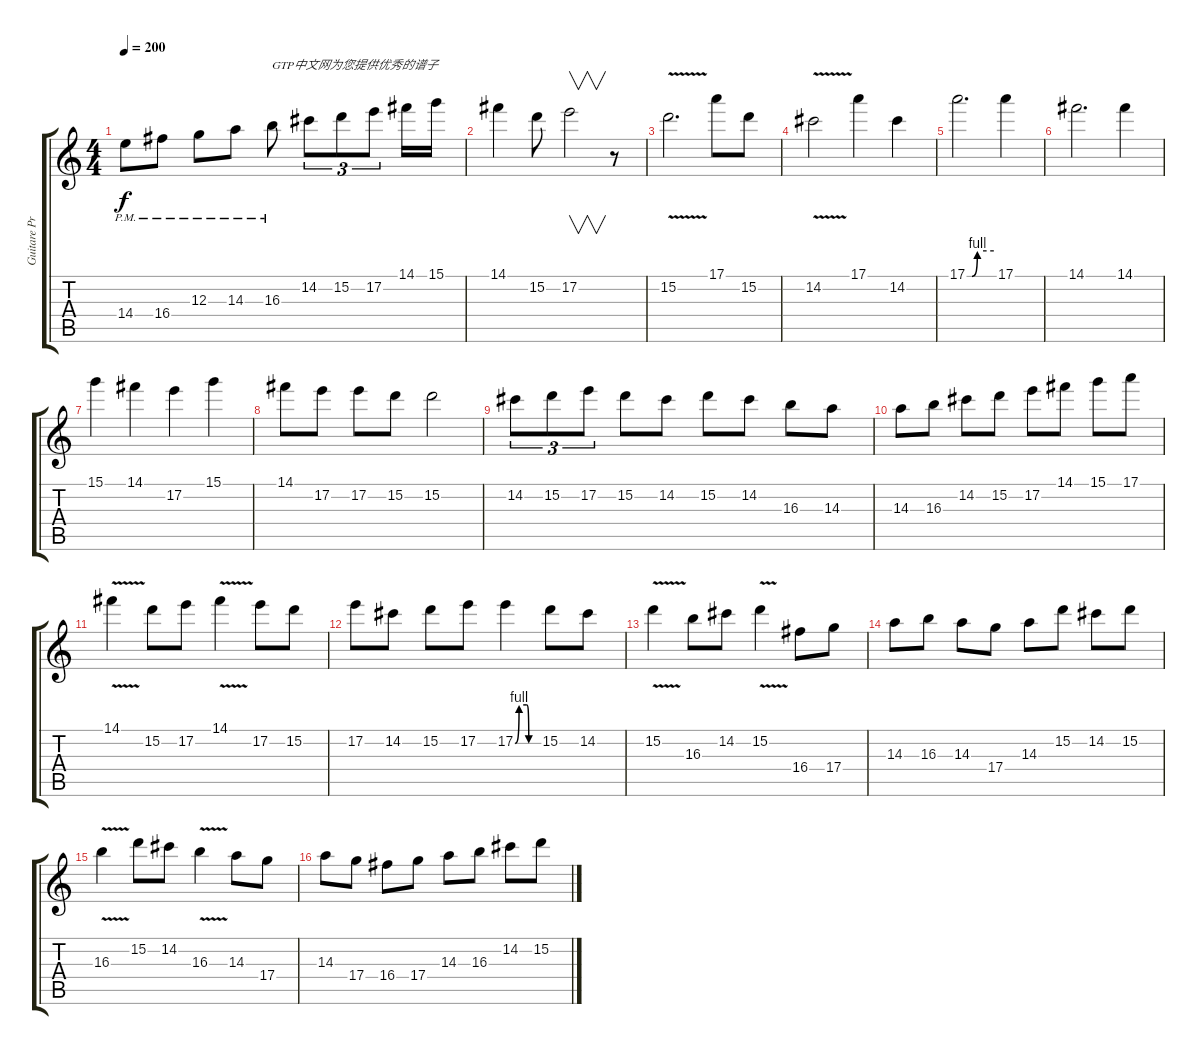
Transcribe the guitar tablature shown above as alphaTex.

\track ("Guitare Principale" "Guitare Pr") {instrument distortionguitar}
\staff {score tabs}
\tuning (E4 B3 G3 D3 A2 E2) {hide}
\ts (4 4)
\tempo 200
\clef g2
\ks c
14.4{pm}.8{dy f} 16.4{pm}.8 12.3{pm}.8 14.3{pm}.8 16.3{pm}.8{txt "GTP中文网为您提供优秀的谱子"} 14.2.8{tu (3 2)} 15.2.8{tu (3 2)} 17.2.8{tu (3 2)} 14.1.16 15.1.16 |
14.1.4 15.2.8 17.2.2{v} r.8 |
15.2{v}.2{d} 17.1.8 15.2.8 |
14.2{v}.2 17.1.4 14.2.4 |
17.1{be (custom 0 0 11 0 23 4 60 4)}.2{d} 17.1.4 |
14.1.2{d} 14.1.4 |
15.1.4 14.1.4 17.2.4 15.1.4 |
14.1.8 17.2.8 17.2.8 15.2.8 15.2.2 |
14.2.8{tu (3 2)} 15.2.8{tu (3 2)} 17.2.8{tu (3 2)} 15.2.8 14.2.8 15.2.8 14.2.8 16.3.8 14.3.8 |
14.3.8 16.3.8 14.2.8 15.2.8 17.2.8 14.1.8 15.1.8 17.1.8 |
14.1{v}.4 15.2.8 17.2.8 14.1{v}.4 17.2.8 15.2.8 |
17.2.8 14.2.8 15.2.8 17.2.8 17.2{be (custom 0 0 10 4 30 4 35 0 60 0)}.4 15.2.8 14.2.8 |
15.2{v}.4 16.3.8 14.2.8 15.2{v}.4 16.4.8 17.4.8 |
14.3.8 16.3.8 14.3.8 17.4.8 14.3.8 15.2.8 14.2.8 15.2.8 |
16.3{v}.4 15.2.8 14.2.8 16.3{v}.4 14.3.8 17.4.8 |
14.3.8 17.4.8 16.4.8 17.4.8 14.3.8 16.3.8 14.2.8 15.2.8
